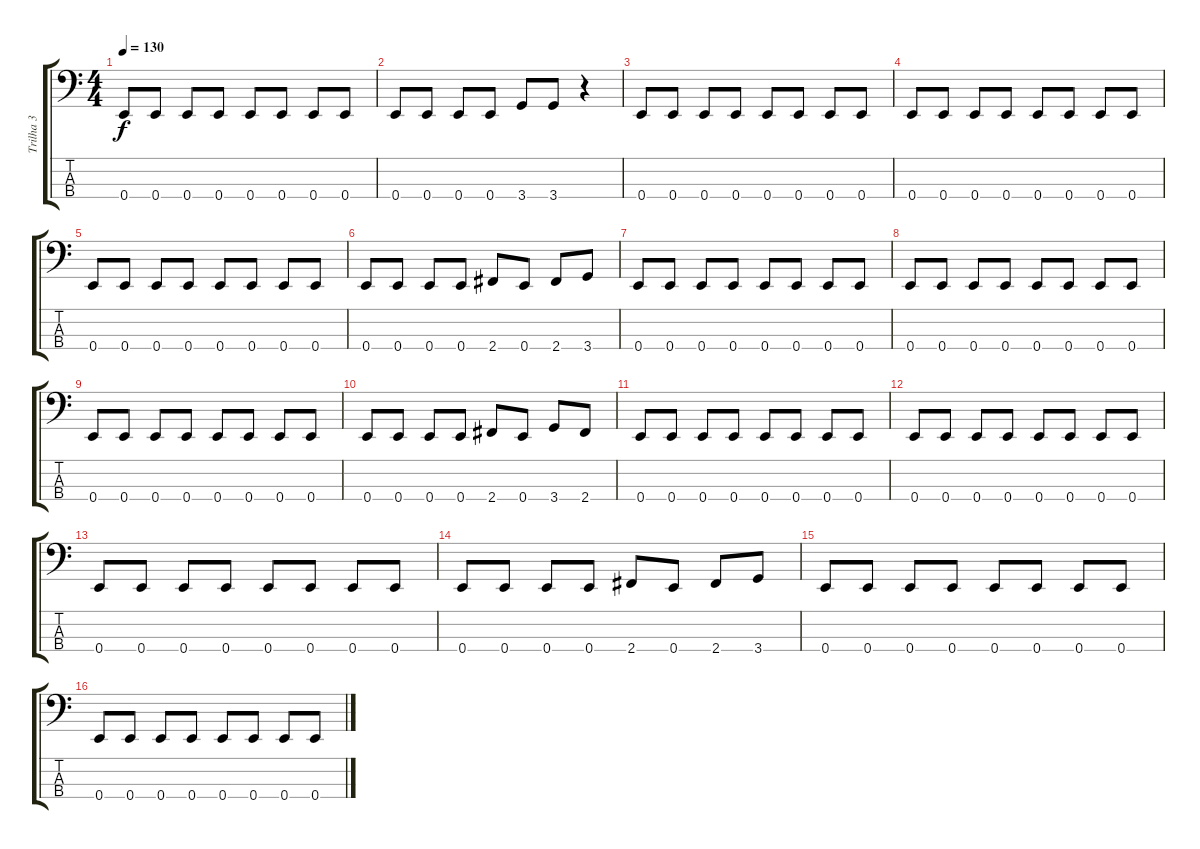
\track ("Trilha 3" "Trilha 3") {instrument electricbasspick}
\staff {score tabs}
\tuning (G2 D2 A1 E1) {hide}
\ts (4 4)
\tempo 130
\clef f4
\ks c
0.4.8{dy f} 0.4.8 0.4.8 0.4.8 0.4.8 0.4.8 0.4.8 0.4.8 |
0.4.8 0.4.8 0.4.8 0.4.8 3.4.8 3.4.8 r.4 |
0.4.8 0.4.8 0.4.8 0.4.8 0.4.8 0.4.8 0.4.8 0.4.8 |
0.4.8 0.4.8 0.4.8 0.4.8 0.4.8 0.4.8 0.4.8 0.4.8 |
0.4.8 0.4.8 0.4.8 0.4.8 0.4.8 0.4.8 0.4.8 0.4.8 |
0.4.8 0.4.8 0.4.8 0.4.8 2.4.8 0.4.8 2.4.8 3.4.8 |
0.4.8 0.4.8 0.4.8 0.4.8 0.4.8 0.4.8 0.4.8 0.4.8 |
0.4.8 0.4.8 0.4.8 0.4.8 0.4.8 0.4.8 0.4.8 0.4.8 |
0.4.8 0.4.8 0.4.8 0.4.8 0.4.8 0.4.8 0.4.8 0.4.8 |
0.4.8 0.4.8 0.4.8 0.4.8 2.4.8 0.4.8 3.4.8 2.4.8 |
0.4.8 0.4.8 0.4.8 0.4.8 0.4.8 0.4.8 0.4.8 0.4.8 |
0.4.8 0.4.8 0.4.8 0.4.8 0.4.8 0.4.8 0.4.8 0.4.8 |
0.4.8 0.4.8 0.4.8 0.4.8 0.4.8 0.4.8 0.4.8 0.4.8 |
0.4.8 0.4.8 0.4.8 0.4.8 2.4.8 0.4.8 2.4.8 3.4.8 |
0.4.8 0.4.8 0.4.8 0.4.8 0.4.8 0.4.8 0.4.8 0.4.8 |
0.4.8 0.4.8 0.4.8 0.4.8 0.4.8 0.4.8 0.4.8 0.4.8
